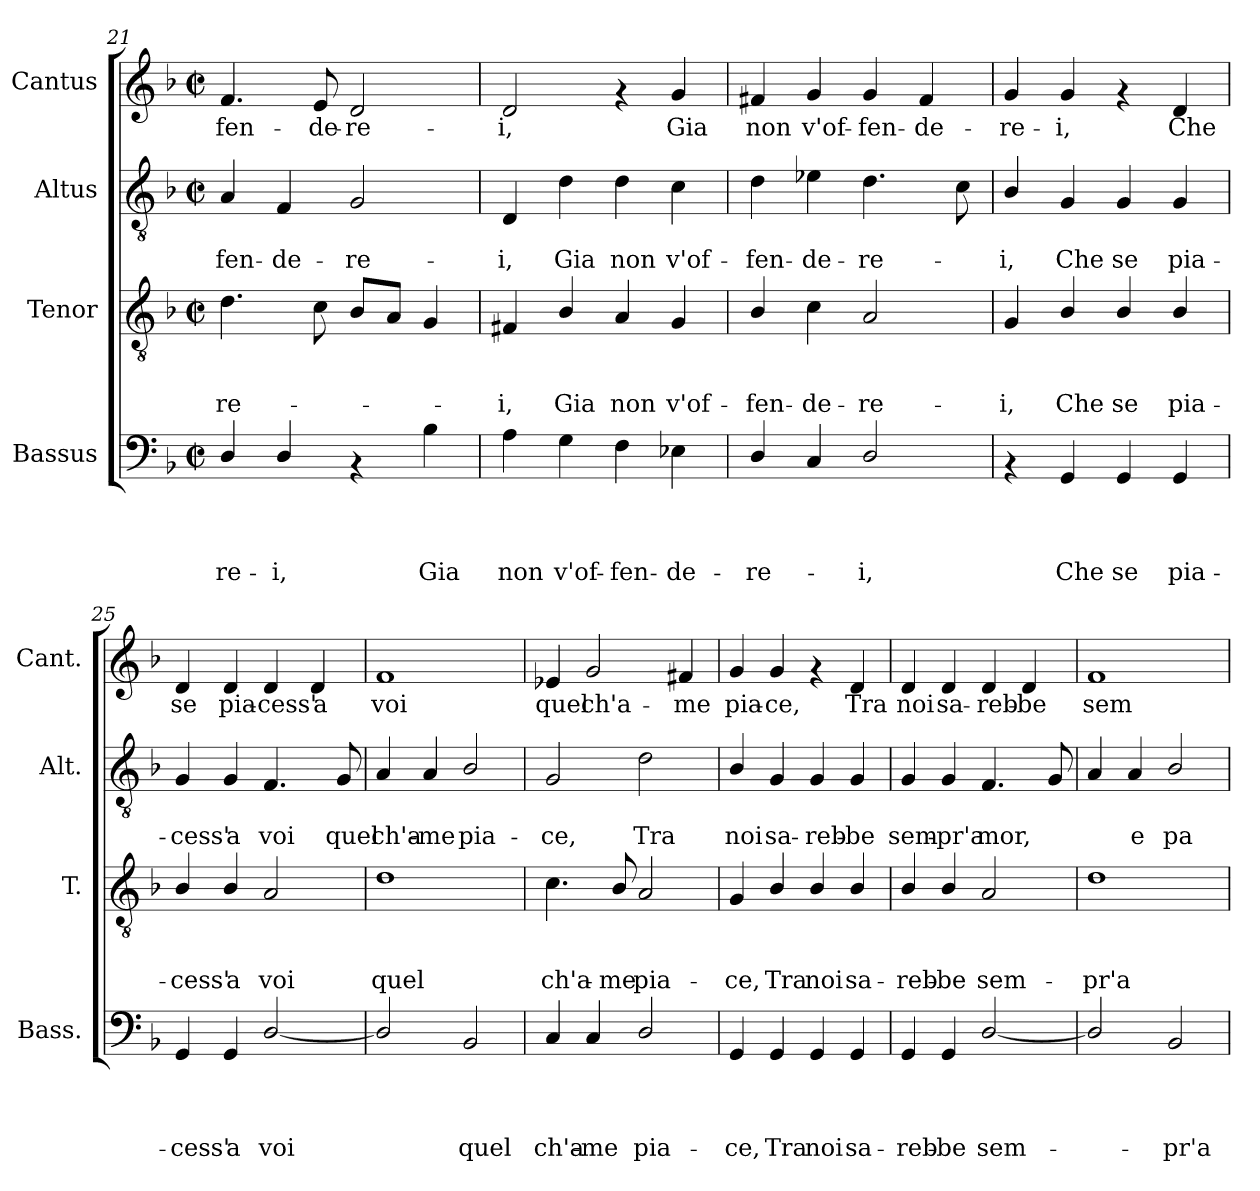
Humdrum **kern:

**kern	**text	**text	**text	**text	**kern	**text	**text	**text	**kern	**text	**text	**kern	**text
*part4	*part4	*part4	*part4	*part4	*part3	*part3	*part3	*part3	*part2	*part2	*part2	*part1	*part1
*staff4	*staff4	*staff4	*staff4	*staff4	*staff3	*staff3	*staff3	*staff3	*staff2	*staff2	*staff2	*staff1	*staff1
*I"Bassus	*	*	*	*	*I"Tenor	*	*	*	*I"Altus	*	*	*I"Cantus	*
*I'Bass.	*	*	*	*	*I'T.	*	*	*	*I'Alt.	*	*	*I'Cant.	*
*clefF4	*	*	*	*	*clefGv2	*	*	*	*clefGv2	*	*	*clefG2	*
*k[b-]	*	*	*	*	*k[b-]	*	*	*	*k[b-]	*	*	*k[b-]	*
*F:	*	*	*	*	*F:	*	*	*	*F:	*	*	*F:	*
*M2/2	*	*	*	*	*M2/2	*	*	*	*M2/2	*	*	*M2/2	*
*met(c|)	*	*	*	*	*met(c|)	*	*	*	*met(c|)	*	*	*met(c|)	*
=21	=21	=21	=21	=21	=21	=21	=21	=21	=21	=21	=21	=21	=21
!	!	!	!	!LO:LY:b	!	!	!	!LO:LY:b	!	!	!LO:LY:b	!	!LO:LY:b
4D/	.	.	.	re-	4.d\	.	.	-re-	4A/	.	-fen-	4.f/	-fen-
!	!	!	!	!LO:LY:b	!	!	!	!	!	!	!LO:LY:b	!	!
4D/	.	.	.	-i,	.	.	.	.	4F/	.	-de-	.	.
!	!	!	!	!	!	!	!	!	!	!	!	!	!LO:LY:b
.	.	.	.	.	8c\	.	.	.	.	.	.	8e/	-de-
!	!	!	!	!	!	!	!	!	!	!	!LO:LY:b	!	!LO:LY:b
4rAA	.	.	.	.	8B-/L	.	.	.	2G/	.	-re-	2d/	-re-
.	.	.	.	.	8A/J	.	.	.	.	.	.	.	.
!	!	!	!	!LO:LY:b	!	!	!	!	!	!	!	!	!
4B-\	.	.	.	Gia	4G/	.	.	.	.	.	.	.	.
=22	=22	=22	=22	=22	=22	=22	=22	=22	=22	=22	=22	=22	=22
!	!	!	!	!LO:LY:b	!	!	!	!LO:LY:b	!	!	!LO:LY:b	!	!LO:LY:b
4A\	.	.	.	non	4F#X/	.	.	-i,	4D/	.	-i,	2d/	-i,
!	!	!	!	!LO:LY:b	!	!	!	!LO:LY:b	!	!	!LO:LY:b	!	!
4G\	.	.	.	v'of-	4B-/	.	.	Gia	4d\	.	Gia	.	.
!	!	!	!	!LO:LY:b	!	!	!	!LO:LY:b	!	!	!LO:LY:b	!	!
4F\	.	.	.	-fen-	4A/	.	.	non	4d\	.	non	4rf	.
!	!	!	!	!LO:LY:b	!	!	!	!LO:LY:b	!	!	!LO:LY:b	!	!LO:LY:b
4E-X\	.	.	.	-de-	4G/	.	.	v'of-	4c\	.	v'of-	4g/	Gia
=23	=23	=23	=23	=23	=23	=23	=23	=23	=23	=23	=23	=23	=23
!	!	!	!	!LO:LY:b	!	!	!	!LO:LY:b	!	!	!LO:LY:b	!	!LO:LY:b
4D/	.	.	.	-re-	4B-/	.	.	-fen-	4d\	.	-fen-	4f#X/	non
!	!	!	!	!	!	!	!	!LO:LY:b	!	!	!LO:LY:b	!	!LO:LY:b
4C/	.	.	.	.	4c\	.	.	-de-	4e-X\	.	-de-	4g/	v'of-
!	!	!	!	!LO:LY:b	!	!	!	!LO:LY:b	!	!	!LO:LY:b	!	!LO:LY:b
2D/	.	.	.	-i,	2A/	.	.	-re-	4.d\	.	-re-	4g/	-fen-
!	!	!	!	!	!	!	!	!	!	!	!	!	!LO:LY:b
.	.	.	.	.	.	.	.	.	.	.	.	4f#/	-de-
.	.	.	.	.	.	.	.	.	8c\	.	.	.	.
!!LO:LB:g=z
=24	=24	=24	=24	=24	=24	=24	=24	=24	=24	=24	=24	=24	=24
!	!	!	!	!	!	!	!	!LO:LY:b	!	!	!LO:LY:b	!	!LO:LY:b
4rAA	.	.	.	.	4G/	.	.	-i,	4B-/	.	-i,	4g/	-re-
!	!	!	!	!LO:LY:b	!	!	!	!LO:LY:b	!	!	!LO:LY:b	!	!LO:LY:b
4GG/	.	.	.	Che	4B-/	.	.	Che	4G/	.	Che	4g/	-i,
!	!	!	!	!LO:LY:b	!	!	!	!LO:LY:b	!	!	!LO:LY:b	!	!
4GG/	.	.	.	se	4B-/	.	.	se	4G/	.	se	4rf	.
!	!	!	!	!LO:LY:b	!	!	!	!LO:LY:b	!	!	!LO:LY:b	!	!LO:LY:b
4GG/	.	.	.	pia-	4B-/	.	.	pia-	4G/	.	pia-	4d/	Che
=25	=25	=25	=25	=25	=25	=25	=25	=25	=25	=25	=25	=25	=25
!	!	!	!	!LO:LY:b	!	!	!	!LO:LY:b	!	!	!LO:LY:b	!	!LO:LY:b
4GG/	.	.	.	-cess'	4B-/	.	.	-cess'	4G/	.	-cess'	4d/	se
!	!	!	!	!LO:LY:b	!	!	!	!LO:LY:b	!	!	!LO:LY:b	!	!LO:LY:b
4GG/	.	.	.	a	4B-/	.	.	a	4G/	.	a	4d/	pia-
!	!	!	!	!LO:LY:b	!	!	!	!LO:LY:b	!	!	!LO:LY:b	!	!LO:LY:b
[<2D/	.	.	.	voi	2A/	.	.	voi	4.F/	.	voi	4d/	-cess'
!	!	!	!	!	!	!	!	!	!	!	!	!	!LO:LY:b
.	.	.	.	.	.	.	.	.	.	.	.	4d/	a
!	!	!	!	!	!	!	!	!	!	!	!LO:LY:b	!	!
.	.	.	.	.	.	.	.	.	8G/	.	quel	.	.
=26	=26	=26	=26	=26	=26	=26	=26	=26	=26	=26	=26	=26	=26
!	!	!	!	!	!	!	!	!LO:LY:b	!	!	!LO:LY:b	!	!LO:LY:b
2D/]	.	.	.	.	1d	.	.	quel	4A/	.	ch'a-	1f	voi
!	!	!	!	!	!	!	!	!	!	!	!LO:LY:b	!	!
.	.	.	.	.	.	.	.	.	4A/	.	-me	.	.
!	!	!	!	!LO:LY:b	!	!	!	!	!	!	!LO:LY:b	!	!
2BB-/	.	.	.	quel	.	.	.	.	2B-/	.	pia-	.	.
=27	=27	=27	=27	=27	=27	=27	=27	=27	=27	=27	=27	=27	=27
!	!	!	!	!LO:LY:b	!	!	!	!LO:LY:b	!	!	!LO:LY:b	!	!LO:LY:b
4C/	.	.	.	ch'a-	4.c\	.	.	ch'a-	2G/	.	-ce,	4e-X/	quel
!	!	!	!	!LO:LY:b	!	!	!	!	!	!	!	!	!LO:LY:b
4C/	.	.	.	-me	.	.	.	.	.	.	.	2g/	ch'a-
!	!	!	!	!	!	!	!	!LO:LY:b	!	!	!	!	!
.	.	.	.	.	8B-/	.	.	-me	.	.	.	.	.
!	!	!	!	!LO:LY:b	!	!	!	!LO:LY:b	!	!	!LO:LY:b	!	!
2D/	.	.	.	pia-	2A/	.	.	pia-	2d\	.	Tra	.	.
!	!	!	!	!	!	!	!	!	!	!	!	!	!LO:LY:b
.	.	.	.	.	.	.	.	.	.	.	.	4f#X/	-me
=28	=28	=28	=28	=28	=28	=28	=28	=28	=28	=28	=28	=28	=28
!	!	!	!	!LO:LY:b	!	!	!	!LO:LY:b	!	!	!LO:LY:b	!	!LO:LY:b
4GG/	.	.	.	-ce,	4G/	.	.	-ce,	4B-/	.	noi	4g/	pia-
!	!	!	!	!LO:LY:b	!	!	!	!LO:LY:b	!	!	!LO:LY:b	!	!LO:LY:b
4GG/	.	.	.	Tra	4B-/	.	.	Tra	4G/	.	sa-	4g/	-ce,
!	!	!	!	!LO:LY:b	!	!	!	!LO:LY:b	!	!	!LO:LY:b	!	!
4GG/	.	.	.	noi	4B-/	.	.	noi	4G/	.	-reb-	4rf	.
!	!	!	!	!LO:LY:b	!	!	!	!LO:LY:b	!	!	!LO:LY:b	!	!LO:LY:b
4GG/	.	.	.	sa-	4B-/	.	.	sa-	4G/	.	-be	4d/	Tra
=29	=29	=29	=29	=29	=29	=29	=29	=29	=29	=29	=29	=29	=29
!	!	!	!	!LO:LY:b	!	!	!	!LO:LY:b	!	!	!LO:LY:b	!	!LO:LY:b
4GG/	.	.	.	-reb-	4B-/	.	.	-reb-	4G/	.	sem-	4d/	noi
!	!	!	!	!LO:LY:b	!	!	!	!LO:LY:b	!	!	!LO:LY:b	!	!LO:LY:b
4GG/	.	.	.	-be	4B-/	.	.	-be	4G/	.	-pr'a	4d/	sa-
!	!	!	!	!LO:LY:b	!	!	!	!LO:LY:b	!	!	!LO:LY:b	!	!LO:LY:b
[<2D/	.	.	.	sem-	2A/	.	.	sem-	4.F/	.	mor,	4d/	-reb-
!	!	!	!	!	!	!	!	!	!	!	!	!	!LO:LY:b
.	.	.	.	.	.	.	.	.	.	.	.	4d/	-be
.	.	.	.	.	.	.	.	.	8G/	.	.	.	.
!!LO:LB:g=z
=30	=30	=30	=30	=30	=30	=30	=30	=30	=30	=30	=30	=30	=30
!	!	!	!	!	!	!	!	!LO:LY:b	!	!	!	!	!LO:LY:b
2D/]	.	.	.	.	1d	.	.	-pr'a-	4A/	.	.	1f	sem-
!	!	!	!	!	!	!	!	!	!	!	!LO:LY:b	!	!
.	.	.	.	.	.	.	.	.	4A/	.	e	.	.
!	!	!	!	!LO:LY:b	!	!	!	!	!	!	!LO:LY:b	!	!
2BB-/	.	.	.	-pr'a-	.	.	.	.	2B-/	.	pa-	.	.
=	=	=	=	=	=	=	=	=	=	=	=	=	=
*-	*-	*-	*-	*-	*-	*-	*-	*-	*-	*-	*-	*-	*-
